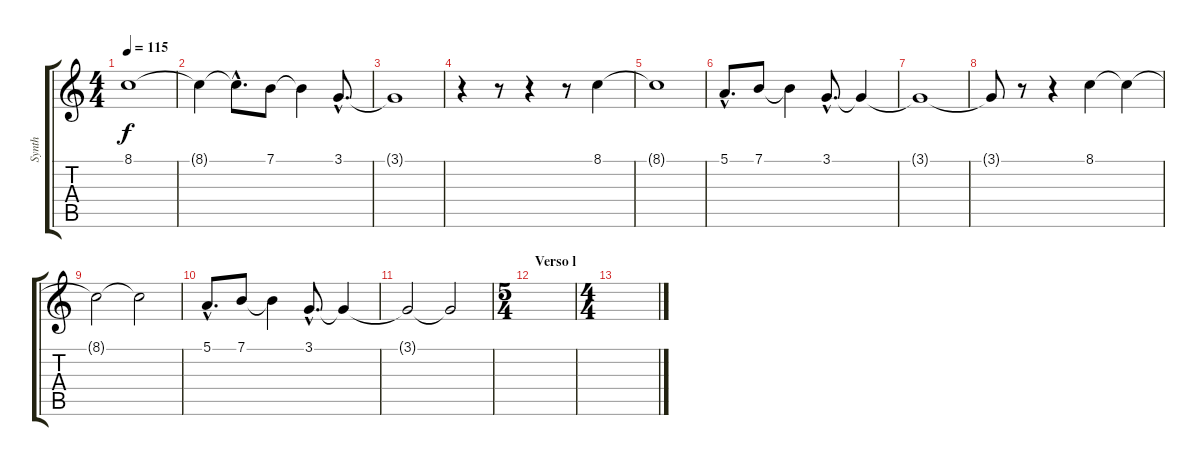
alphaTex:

\track ("Synth" "Synth") {instrument stringensemble2}
\staff {score tabs}
\tuning (E4 B3 G3 D3 A2 E2) {hide}
\ts (4 4)
\tempo 115
\clef g2
\ks c
8.1.1{dy f instrument stringensemble2} |
8.1{t}.4 8.1{hac t}.8{d} 7.1.8 7.1{t}.4 3.1{hac}.8{d} |
3.1{t}.1 |
r.4 r.8 r.4 r.8 8.1.4 |
8.1{t}.1 |
5.1{hac}.8{d} 7.1.8 7.1{t}.4 3.1{hac}.8{d} 3.1{t}.4 |
3.1{t}.1 |
3.1{t}.8 r.8 r.4 8.1.4{volume 10} 8.1{t}.4 |
8.1{t}.2 8.1{t}.2 |
5.1{hac}.8{d} 7.1.8 7.1{t}.4 3.1{hac}.8{d} 3.1{t}.4 |
3.1{t}.2 3.1{t}.2 |
\ts (5 4)
\section ("" "Verso l")
|
\ts (4 4)
